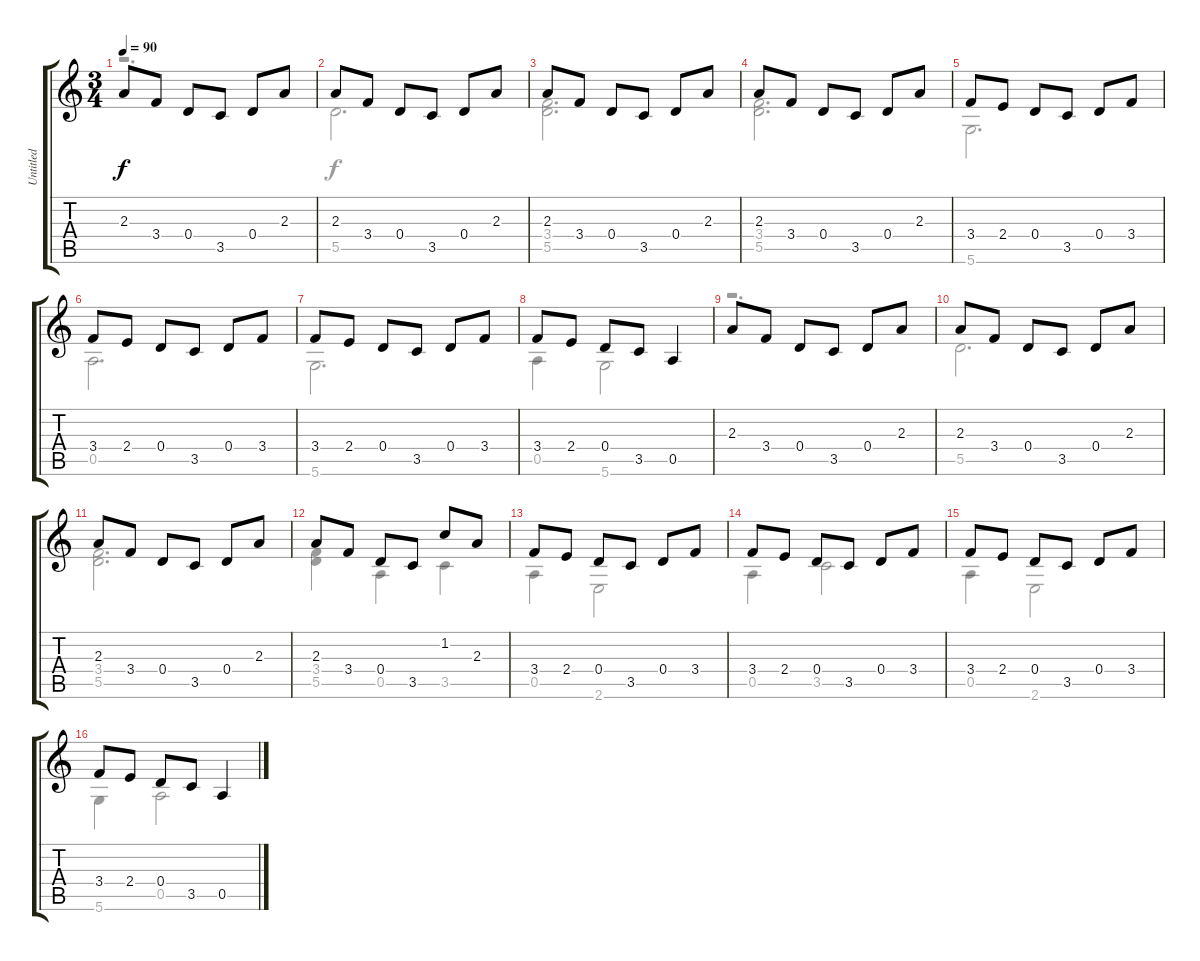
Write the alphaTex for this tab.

\track ("Untitled" "Untitled") {instrument acousticguitarnylon}
\staff {score tabs}
\tuning (E4 B3 G3 D3 A2 D2) {hide}
\voice
\ts (3 4)
\tempo 90
\clef g2
\ks c
2.3.8{dy f instrument acousticguitarnylon} 3.4.8 0.4.8 3.5.8 0.4.8 2.3.8 |
2.3.8 3.4.8 0.4.8 3.5.8 0.4.8 2.3.8 |
2.3.8 3.4.8 0.4.8 3.5.8 0.4.8 2.3.8 |
2.3.8 3.4.8 0.4.8 3.5.8 0.4.8 2.3.8 |
3.4.8 2.4.8 0.4.8 3.5.8 0.4.8 3.4.8 |
3.4.8 2.4.8 0.4.8 3.5.8 0.4.8 3.4.8 |
3.4.8 2.4.8 0.4.8 3.5.8 0.4.8 3.4.8 |
3.4.8 2.4.8 0.4.8 3.5.8 0.5.4 |
2.3.8 3.4.8 0.4.8 3.5.8 0.4.8 2.3.8 |
2.3.8 3.4.8 0.4.8 3.5.8 0.4.8 2.3.8 |
2.3.8 3.4.8 0.4.8 3.5.8 0.4.8 2.3.8 |
2.3.8 3.4.8 0.4.8 3.5.8 1.2.8 2.3.8 |
3.4.8 2.4.8 0.4.8 3.5.8 0.4.8 3.4.8 |
3.4.8 2.4.8 0.4.8 3.5.8 0.4.8 3.4.8 |
3.4.8 2.4.8 0.4.8 3.5.8 0.4.8 3.4.8 |
3.4.8 2.4.8 0.4.8 3.5.8 0.5.4
\voice
\clef g2
\ottava regular
\simile none
\ks c
r.2{d dy f} |
5.5.2{d} |
(3.4 5.5).2{d} |
(3.4 5.5).2{d} |
5.6.2{d} |
0.5.2{d} |
5.6.2{d} |
0.5.4 5.6.2 |
r.2{d} |
5.5.2{d} |
(3.4 5.5).2{d} |
(3.4 5.5).4 0.5.4 3.5.4 |
0.5.4 2.6.2 |
0.5.4 3.5.2 |
0.5.4 2.6.2 |
5.6.4 0.5.2
